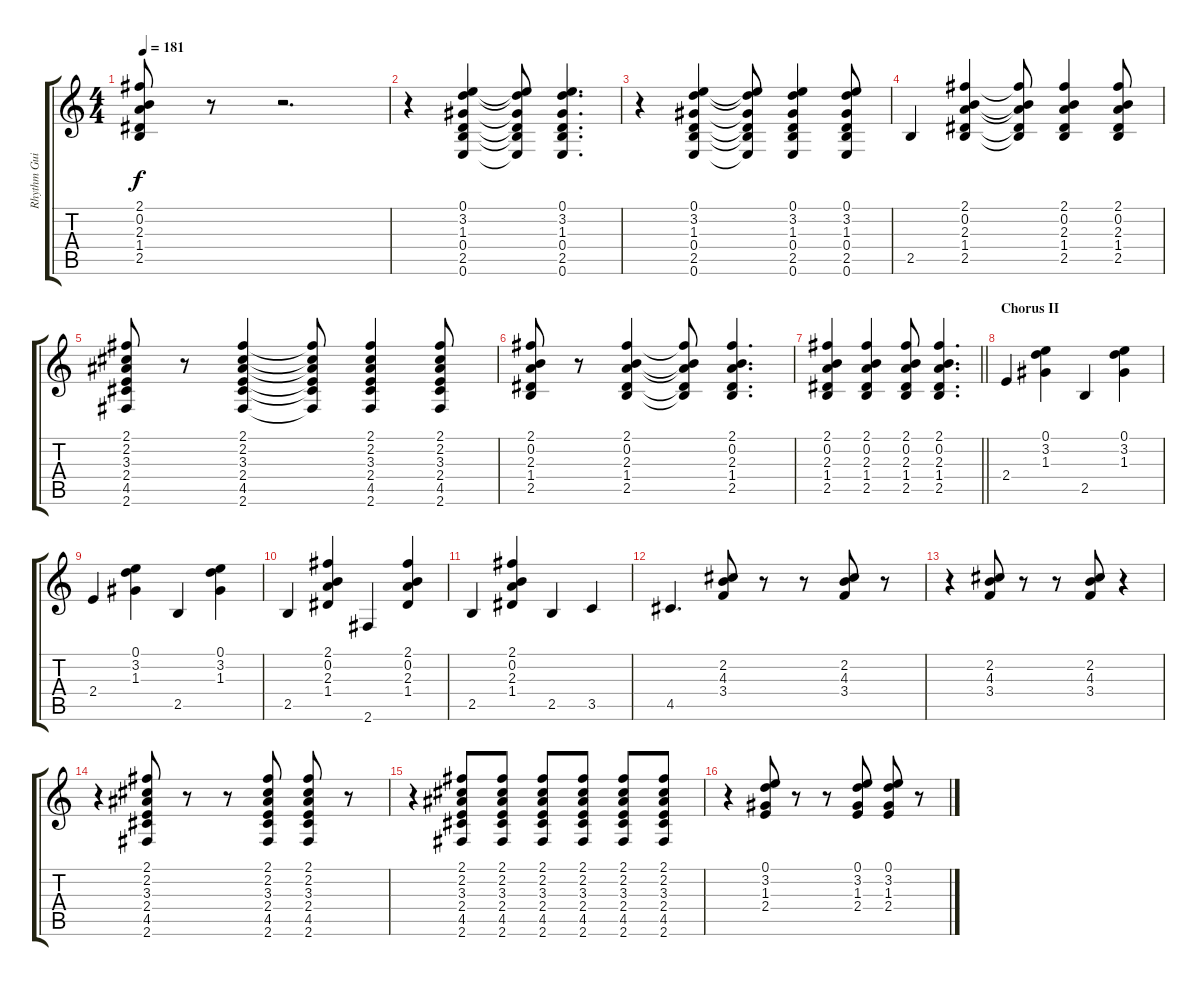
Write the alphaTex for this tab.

\track ("Rhythm Guitar" "Rhythm Gui") {instrument electricguitarclean}
\staff {score tabs}
\tuning (E4 B3 G3 D3 A2 E2) {hide}
\ts (4 4)
\tempo 181
\clef g2
\ks c
(2.1 0.2 2.3 1.4 2.5).8{dy f} r.8 r.2{d} |
r.4 (0.1 3.2 1.3 0.4 2.5 0.6).4 (0.1{t} 3.2{t} 1.3{t} 0.4{t} 2.5{t} 0.6{t}).8 (0.1 3.2 1.3 0.4 2.5 0.6).4{d} |
r.4 (0.1 3.2 1.3 0.4 2.5 0.6).4 (0.1{t} 3.2{t} 1.3{t} 0.4{t} 2.5{t} 0.6{t}).8 (0.1 3.2 1.3 0.4 2.5 0.6).4 (0.1 3.2 1.3 0.4 2.5 0.6).8 |
2.5.4 (2.1 0.2 2.3 1.4 2.5).4 (2.1{t} 0.2{t} 2.3{t} 1.4{t} 2.5{t}).8 (2.1 0.2 2.3 1.4 2.5).4 (2.1 0.2 2.3 1.4 2.5).8 |
(2.1 2.2 3.3 2.4 4.5 2.6).8 r.8 (2.1 2.2 3.3 2.4 4.5 2.6).4 (2.1{t} 2.2{t} 3.3{t} 2.4{t} 4.5{t} 2.6{t}).8 (2.1 2.2 3.3 2.4 4.5 2.6).4 (2.1 2.2 3.3 2.4 4.5 2.6).8 |
(2.1 0.2 2.3 1.4 2.5).8 r.8 (2.1 0.2 2.3 1.4 2.5).4 (2.1{t} 0.2{t} 2.3{t} 1.4{t} 2.5{t}).8 (2.1 0.2 2.3 1.4 2.5).4{d} |
\barLineRight lightlight
(2.1 0.2 2.3 1.4 2.5).4 (2.1 0.2 2.3 1.4 2.5).4 (2.1 0.2 2.3 1.4 2.5).8 (2.1 0.2 2.3 1.4 2.5).4{d} |
\section ("" "Chorus II")
2.4.4 (0.1 3.2 1.3).4 2.5.4 (0.1 3.2 1.3).4 |
2.4.4 (0.1 3.2 1.3).4 2.5.4 (0.1 3.2 1.3).4 |
2.5.4 (2.1 0.2 2.3 1.4).4 2.6.4 (2.1 0.2 2.3 1.4).4 |
2.5.4 (2.1 0.2 2.3 1.4).4 2.5.4 3.5.4 |
4.5.4{d} (2.2 4.3 3.4).8 r.8 r.8 (2.2 4.3 3.4).8 r.8 |
r.4 (2.2 4.3 3.4).8 r.8 r.8 (2.2 4.3 3.4).8 r.4 |
r.4 (2.1 2.2 3.3 2.4 4.5 2.6).8 r.8 r.8 (2.1 2.2 3.3 2.4 4.5 2.6).8 (2.1 2.2 3.3 2.4 4.5 2.6).8 r.8 |
r.4 (2.1 2.2 3.3 2.4 4.5 2.6).8 (2.1 2.2 3.3 2.4 4.5 2.6).8 (2.1 2.2 3.3 2.4 4.5 2.6).8 (2.1 2.2 3.3 2.4 4.5 2.6).8 (2.1 2.2 3.3 2.4 4.5 2.6).8 (2.1 2.2 3.3 2.4 4.5 2.6).8 |
r.4 (0.1 3.2 1.3 2.4).8 r.8 r.8 (0.1 3.2 1.3 2.4).8 (0.1 3.2 1.3 2.4).8 r.8
